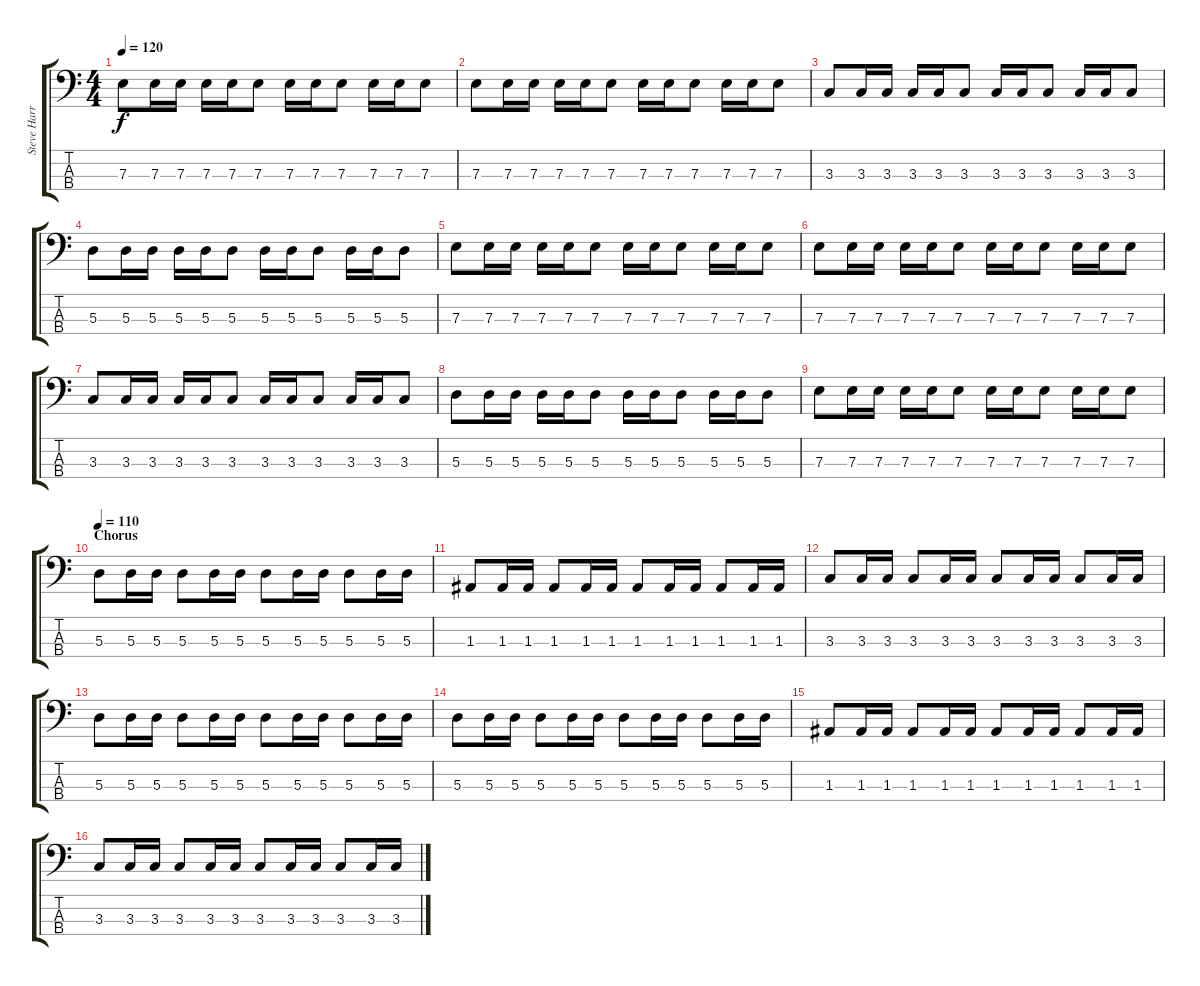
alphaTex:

\track ("Steve Harris (Bass)" "Steve Harr") {instrument electricbassfinger}
\staff {score tabs}
\tuning (G2 D2 A1 E1) {hide}
\ts (4 4)
\tempo 120
\clef f4
\ks c
7.3.8{dy f} 7.3.16 7.3.16 7.3.16 7.3.16 7.3.8 7.3.16 7.3.16 7.3.8 7.3.16 7.3.16 7.3.8 |
7.3.8 7.3.16 7.3.16 7.3.16 7.3.16 7.3.8 7.3.16 7.3.16 7.3.8 7.3.16 7.3.16 7.3.8 |
3.3.8 3.3.16 3.3.16 3.3.16 3.3.16 3.3.8 3.3.16 3.3.16 3.3.8 3.3.16 3.3.16 3.3.8 |
5.3.8 5.3.16 5.3.16 5.3.16 5.3.16 5.3.8 5.3.16 5.3.16 5.3.8 5.3.16 5.3.16 5.3.8 |
7.3.8 7.3.16 7.3.16 7.3.16 7.3.16 7.3.8 7.3.16 7.3.16 7.3.8 7.3.16 7.3.16 7.3.8 |
7.3.8 7.3.16 7.3.16 7.3.16 7.3.16 7.3.8 7.3.16 7.3.16 7.3.8 7.3.16 7.3.16 7.3.8 |
3.3.8 3.3.16 3.3.16 3.3.16 3.3.16 3.3.8 3.3.16 3.3.16 3.3.8 3.3.16 3.3.16 3.3.8 |
5.3.8 5.3.16 5.3.16 5.3.16 5.3.16 5.3.8 5.3.16 5.3.16 5.3.8 5.3.16 5.3.16 5.3.8 |
7.3.8 7.3.16 7.3.16 7.3.16 7.3.16 7.3.8 7.3.16 7.3.16 7.3.8 7.3.16 7.3.16 7.3.8 |
\section ("" "Chorus")
\tempo 110
5.3.8 5.3.16 5.3.16 5.3.8 5.3.16 5.3.16 5.3.8 5.3.16 5.3.16 5.3.8 5.3.16 5.3.16 |
1.3.8 1.3.16 1.3.16 1.3.8 1.3.16 1.3.16 1.3.8 1.3.16 1.3.16 1.3.8 1.3.16 1.3.16 |
3.3.8 3.3.16 3.3.16 3.3.8 3.3.16 3.3.16 3.3.8 3.3.16 3.3.16 3.3.8 3.3.16 3.3.16 |
5.3.8 5.3.16 5.3.16 5.3.8 5.3.16 5.3.16 5.3.8 5.3.16 5.3.16 5.3.8 5.3.16 5.3.16 |
5.3.8 5.3.16 5.3.16 5.3.8 5.3.16 5.3.16 5.3.8 5.3.16 5.3.16 5.3.8 5.3.16 5.3.16 |
1.3.8 1.3.16 1.3.16 1.3.8 1.3.16 1.3.16 1.3.8 1.3.16 1.3.16 1.3.8 1.3.16 1.3.16 |
3.3.8 3.3.16 3.3.16 3.3.8 3.3.16 3.3.16 3.3.8 3.3.16 3.3.16 3.3.8 3.3.16 3.3.16
